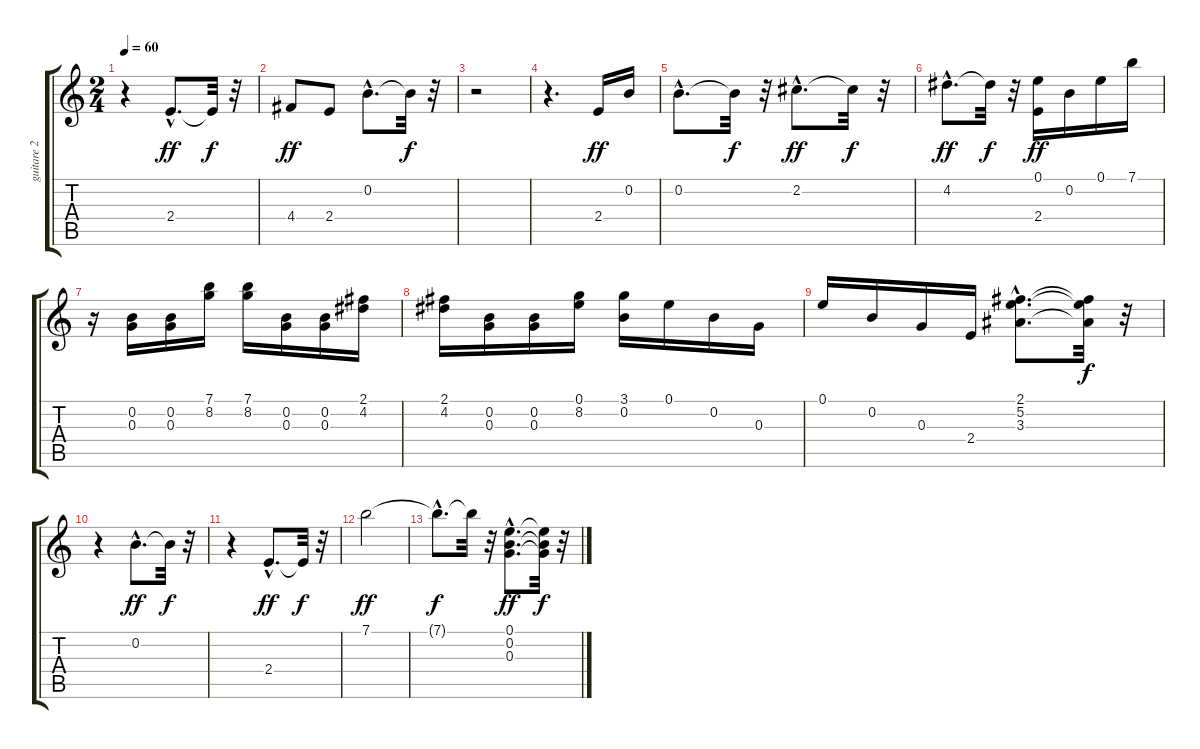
\track ("guitare 2" "guitare 2") {instrument acousticguitarnylon}
\staff {score tabs}
\tuning (E4 B3 G3 D3 A2 E2) {hide}
\ts (2 4)
\tempo 60
\clef g2
\ks c
r.4{dy ff} 2.4{hac}.8{d} 2.4{t}.32{dy f} r.32 |
4.4.8{dy ff} 2.4.8 0.2{hac}.8{d} 0.2{t}.32{dy f} r.32 |
r.2 |
r.4{d} 2.4.16{dy ff} 0.2.16 |
0.2{hac}.8{d} 0.2{t}.32{dy f} r.32 2.2{hac}.8{d dy ff} 2.2{t}.32{dy f} r.32 |
4.2{hac}.8{d dy ff} 4.2{t}.32{dy f} r.32 (0.1 2.4).16{dy ff} 0.2.16 0.1.16 7.1.16 |
r.16 (0.2 0.3).16 (0.2 0.3).16 (7.1 8.2).16 (7.1 8.2).16 (0.2 0.3).16 (0.2 0.3).16 (2.1 4.2).16 |
(2.1 4.2).16 (0.2 0.3).16 (0.2 0.3).16 (0.1 8.2).16 (3.1 0.2).16 0.1.16 0.2.16 0.3.16 |
0.1.16 0.2.16 0.3.16 2.4.16 (2.1{hac} 5.2{hac} 3.3{hac}).8{d} (2.1{t} 5.2{t} 3.3{t}).32{dy f} r.32 |
r.4 0.2{hac}.8{d dy ff} 0.2{t}.32{dy f} r.32 |
r.4 2.4{hac}.8{d dy ff} 2.4{t}.32{dy f} r.32 |
7.1.2{dy ff} |
7.1{hac t}.8{d dy f} 7.1{t}.32 r.32 (0.1{hac} 0.2{hac} 0.3{hac}).8{d dy ff} (0.1{t} 0.2{t} 0.3{t}).32{dy f} r.32
